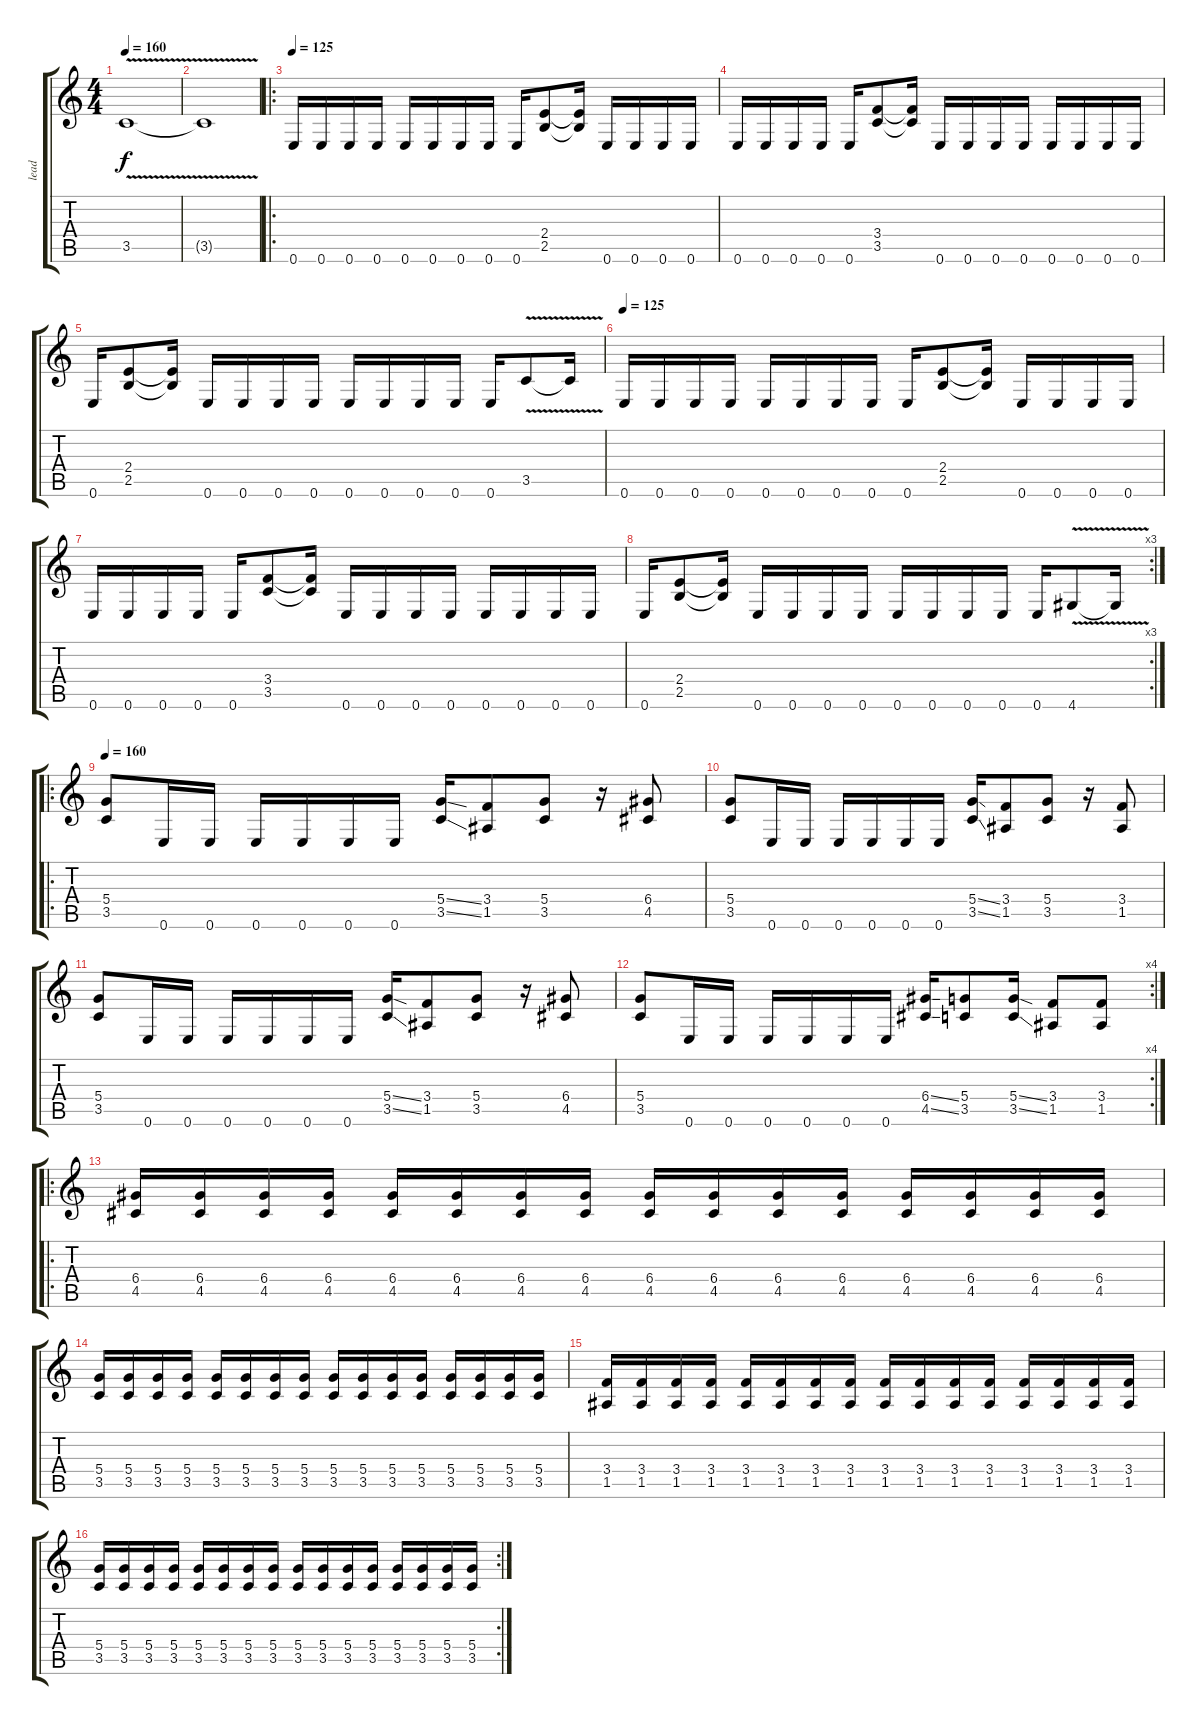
\track ("lead" "lead") {instrument distortionguitar}
\staff {score tabs}
\tuning (E4 B3 G3 D3 A2 E2) {hide}
\ts (4 4)
\tempo 160
\clef g2
\ks c
3.5{v}.1{dy f} |
3.5{t}.1 |
\ro
\tempo 125
0.6.16 0.6.16 0.6.16 0.6.16 0.6.16 0.6.16 0.6.16 0.6.16 0.6.16 (2.4 2.5).8 (2.4{t} 2.5{t}).16 0.6.16 0.6.16 0.6.16 0.6.16 |
0.6.16 0.6.16 0.6.16 0.6.16 0.6.16 (3.4 3.5).8 (3.4{t} 3.5{t}).16 0.6.16 0.6.16 0.6.16 0.6.16 0.6.16 0.6.16 0.6.16 0.6.16 |
0.6.16 (2.4 2.5).8 (2.4{t} 2.5{t}).16 0.6.16 0.6.16 0.6.16 0.6.16 0.6.16 0.6.16 0.6.16 0.6.16 0.6.16 3.5{v}.8 3.5{t}.16 |
\tempo 125
0.6.16 0.6.16 0.6.16 0.6.16 0.6.16 0.6.16 0.6.16 0.6.16 0.6.16 (2.4 2.5).8 (2.4{t} 2.5{t}).16 0.6.16 0.6.16 0.6.16 0.6.16 |
0.6.16 0.6.16 0.6.16 0.6.16 0.6.16 (3.4 3.5).8 (3.4{t} 3.5{t}).16 0.6.16 0.6.16 0.6.16 0.6.16 0.6.16 0.6.16 0.6.16 0.6.16 |
\rc 3
0.6.16 (2.4 2.5).8 (2.4{t} 2.5{t}).16 0.6.16 0.6.16 0.6.16 0.6.16 0.6.16 0.6.16 0.6.16 0.6.16 0.6.16 4.6{v}.8 4.6{t}.16 |
\ro
\tempo 160
(5.4 3.5).8 0.6.16 0.6.16 0.6.16 0.6.16 0.6.16 0.6.16 (5.4{ss} 3.5{ss}).16 (3.4 1.5).8 (5.4 3.5).8 r.16 (6.4 4.5).8 |
(5.4 3.5).8 0.6.16 0.6.16 0.6.16 0.6.16 0.6.16 0.6.16 (5.4{ss} 3.5{ss}).16 (3.4 1.5).8 (5.4 3.5).8 r.16 (3.4 1.5).8 |
(5.4 3.5).8 0.6.16 0.6.16 0.6.16 0.6.16 0.6.16 0.6.16 (5.4{ss} 3.5{ss}).16 (3.4 1.5).8 (5.4 3.5).8 r.16 (6.4 4.5).8 |
\rc 4
(5.4 3.5).8 0.6.16 0.6.16 0.6.16 0.6.16 0.6.16 0.6.16 (6.4{ss} 4.5{ss}).16 (5.4 3.5).8 (5.4{ss} 3.5{ss}).16 (3.4 1.5).8 (3.4 1.5).8 |
\ro
(6.4 4.5).16 (6.4 4.5).16 (6.4 4.5).16 (6.4 4.5).16 (6.4 4.5).16 (6.4 4.5).16 (6.4 4.5).16 (6.4 4.5).16 (6.4 4.5).16 (6.4 4.5).16 (6.4 4.5).16 (6.4 4.5).16 (6.4 4.5).16 (6.4 4.5).16 (6.4 4.5).16 (6.4 4.5).16 |
(5.4 3.5).16 (5.4 3.5).16 (5.4 3.5).16 (5.4 3.5).16 (5.4 3.5).16 (5.4 3.5).16 (5.4 3.5).16 (5.4 3.5).16 (5.4 3.5).16 (5.4 3.5).16 (5.4 3.5).16 (5.4 3.5).16 (5.4 3.5).16 (5.4 3.5).16 (5.4 3.5).16 (5.4 3.5).16 |
(3.4 1.5).16 (3.4 1.5).16 (3.4 1.5).16 (3.4 1.5).16 (3.4 1.5).16 (3.4 1.5).16 (3.4 1.5).16 (3.4 1.5).16 (3.4 1.5).16 (3.4 1.5).16 (3.4 1.5).16 (3.4 1.5).16 (3.4 1.5).16 (3.4 1.5).16 (3.4 1.5).16 (3.4 1.5).16 |
\rc 2
(5.4 3.5).16 (5.4 3.5).16 (5.4 3.5).16 (5.4 3.5).16 (5.4 3.5).16 (5.4 3.5).16 (5.4 3.5).16 (5.4 3.5).16 (5.4 3.5).16 (5.4 3.5).16 (5.4 3.5).16 (5.4 3.5).16 (5.4 3.5).16 (5.4 3.5).16 (5.4 3.5).16 (5.4 3.5).16
